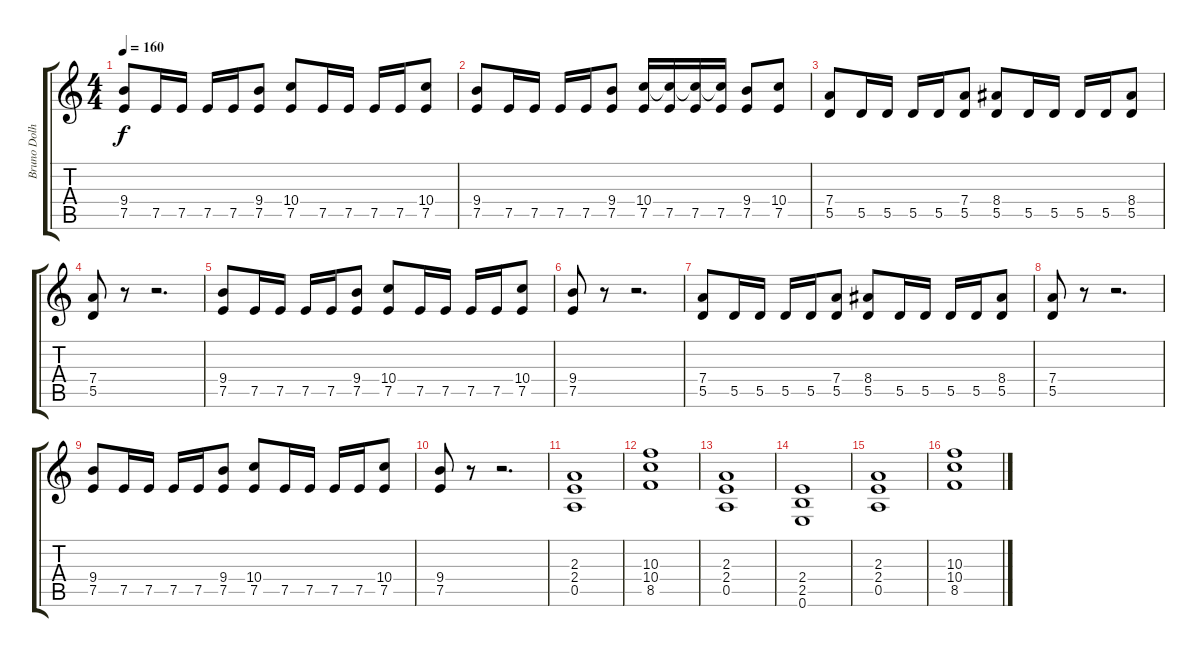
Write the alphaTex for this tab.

\track ("Bruno Dolheguy" "Bruno Dolh") {instrument distortionguitar}
\staff {score tabs}
\tuning (E4 B3 G3 D3 A2 E2) {hide}
\ts (4 4)
\tempo 160
\clef g2
\ks c
(9.4 7.5).8{dy f} 7.5.16 7.5.16 7.5.16 7.5.16 (9.4 7.5).8 (10.4 7.5).8 7.5.16 7.5.16 7.5.16 7.5.16 (10.4 7.5).8 |
(9.4 7.5).8 7.5.16 7.5.16 7.5.16 7.5.16 (9.4 7.5).8 (10.4 7.5).16 (10.4{t} 7.5).16 (10.4{t} 7.5).16 (10.4{t} 7.5).16 (9.4 7.5).8 (10.4 7.5).8 |
(7.4 5.5).8 5.5.16 5.5.16 5.5.16 5.5.16 (7.4 5.5).8 (8.4 5.5).8 5.5.16 5.5.16 5.5.16 5.5.16 (8.4 5.5).8 |
(7.4 5.5).8 r.8 r.2{d} |
(9.4 7.5).8 7.5.16 7.5.16 7.5.16 7.5.16 (9.4 7.5).8 (10.4 7.5).8 7.5.16 7.5.16 7.5.16 7.5.16 (10.4 7.5).8 |
(9.4 7.5).8 r.8 r.2{d} |
(7.4 5.5).8 5.5.16 5.5.16 5.5.16 5.5.16 (7.4 5.5).8 (8.4 5.5).8 5.5.16 5.5.16 5.5.16 5.5.16 (8.4 5.5).8 |
(7.4 5.5).8 r.8 r.2{d} |
(9.4 7.5).8 7.5.16 7.5.16 7.5.16 7.5.16 (9.4 7.5).8 (10.4 7.5).8 7.5.16 7.5.16 7.5.16 7.5.16 (10.4 7.5).8 |
(9.4 7.5).8 r.8 r.2{d} |
(2.3 2.4 0.5).1 |
(10.3 10.4 8.5).1 |
(2.3 2.4 0.5).1 |
(2.4 2.5 0.6).1 |
(2.3 2.4 0.5).1 |
(10.3 10.4 8.5).1
